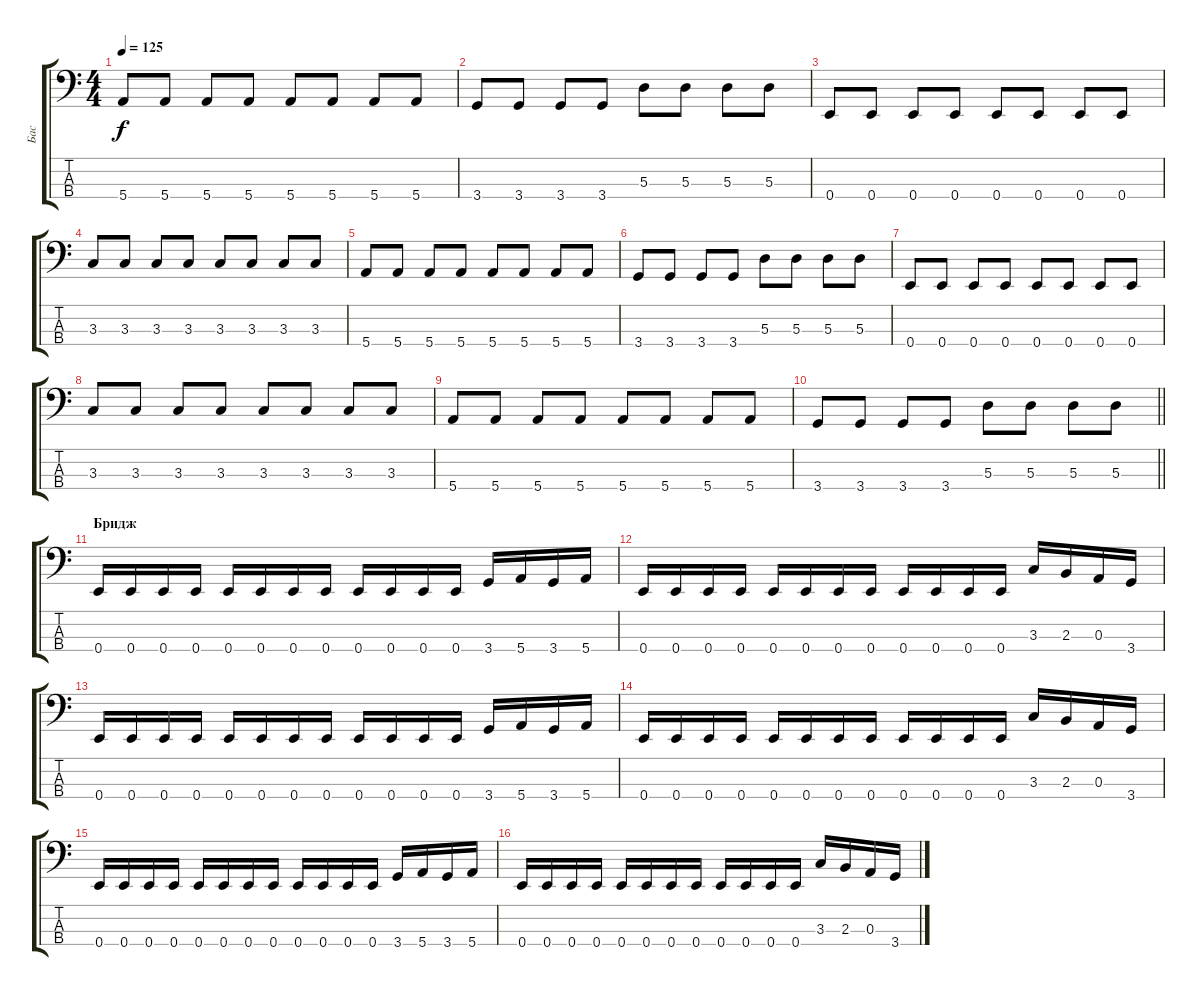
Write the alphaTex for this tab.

\track ("Бас" "Бас") {instrument electricbassfinger}
\staff {score tabs}
\tuning (G2 D2 A1 E1) {hide}
\ts (4 4)
\tempo 125
\clef f4
\ks c
5.4.8{dy f} 5.4.8 5.4.8 5.4.8 5.4.8 5.4.8 5.4.8 5.4.8 |
3.4.8 3.4.8 3.4.8 3.4.8 5.3.8 5.3.8 5.3.8 5.3.8 |
0.4.8 0.4.8 0.4.8 0.4.8 0.4.8 0.4.8 0.4.8 0.4.8 |
3.3.8 3.3.8 3.3.8 3.3.8 3.3.8 3.3.8 3.3.8 3.3.8 |
5.4.8 5.4.8 5.4.8 5.4.8 5.4.8 5.4.8 5.4.8 5.4.8 |
3.4.8 3.4.8 3.4.8 3.4.8 5.3.8 5.3.8 5.3.8 5.3.8 |
0.4.8 0.4.8 0.4.8 0.4.8 0.4.8 0.4.8 0.4.8 0.4.8 |
3.3.8 3.3.8 3.3.8 3.3.8 3.3.8 3.3.8 3.3.8 3.3.8 |
5.4.8 5.4.8 5.4.8 5.4.8 5.4.8 5.4.8 5.4.8 5.4.8 |
\barLineRight lightlight
3.4.8 3.4.8 3.4.8 3.4.8 5.3.8 5.3.8 5.3.8 5.3.8 |
\section ("" "Бридж")
0.4.16 0.4.16 0.4.16 0.4.16 0.4.16 0.4.16 0.4.16 0.4.16 0.4.16 0.4.16 0.4.16 0.4.16 3.4.16 5.4.16 3.4.16 5.4.16 |
0.4.16 0.4.16 0.4.16 0.4.16 0.4.16 0.4.16 0.4.16 0.4.16 0.4.16 0.4.16 0.4.16 0.4.16 3.3.16 2.3.16 0.3.16 3.4.16 |
0.4.16 0.4.16 0.4.16 0.4.16 0.4.16 0.4.16 0.4.16 0.4.16 0.4.16 0.4.16 0.4.16 0.4.16 3.4.16 5.4.16 3.4.16 5.4.16 |
0.4.16 0.4.16 0.4.16 0.4.16 0.4.16 0.4.16 0.4.16 0.4.16 0.4.16 0.4.16 0.4.16 0.4.16 3.3.16 2.3.16 0.3.16 3.4.16 |
0.4.16 0.4.16 0.4.16 0.4.16 0.4.16 0.4.16 0.4.16 0.4.16 0.4.16 0.4.16 0.4.16 0.4.16 3.4.16 5.4.16 3.4.16 5.4.16 |
0.4.16 0.4.16 0.4.16 0.4.16 0.4.16 0.4.16 0.4.16 0.4.16 0.4.16 0.4.16 0.4.16 0.4.16 3.3.16 2.3.16 0.3.16 3.4.16
